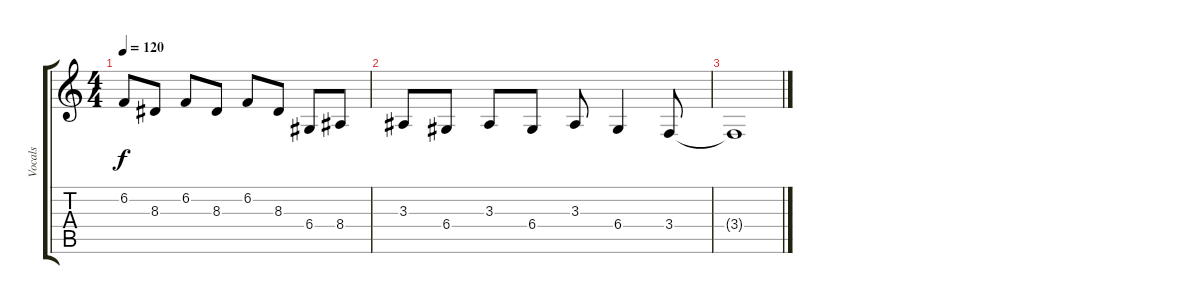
\track ("Vocals" "Vocals") {instrument drawbarorgan}
\staff {score tabs}
\tuning (E4 B3 G3 D3 A2 E2) {hide}
\ts (4 4)
\tempo 120
\clef g2
\ks c
6.2.8{dy f} 8.3.8 6.2.8 8.3.8 6.2.8 8.3.8 6.4.8 8.4.8 |
3.3.8 6.4.8 3.3.8 6.4.8 3.3.8 6.4.4 3.4.8 |
3.4{t}.1
